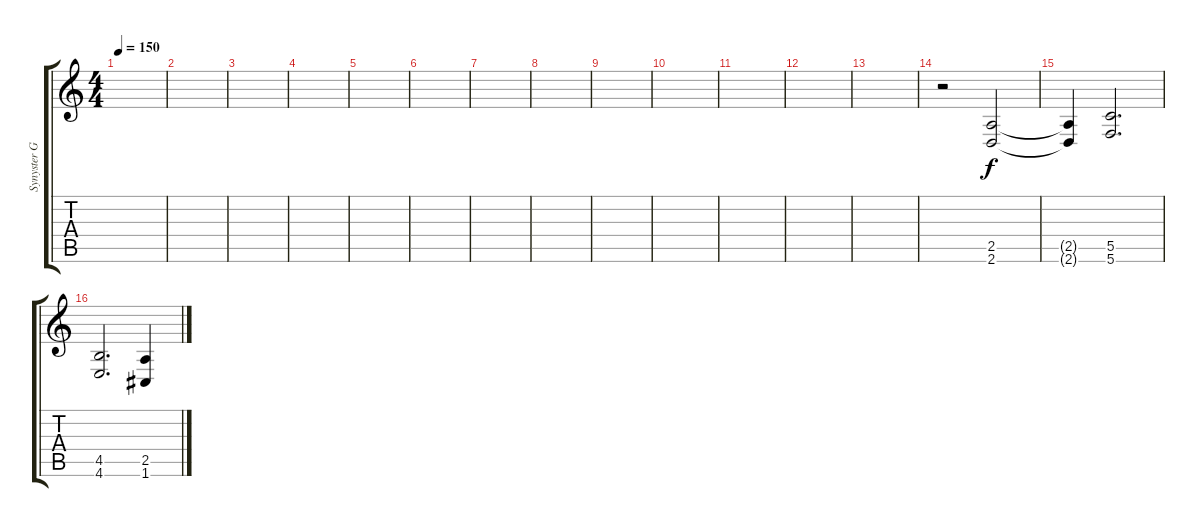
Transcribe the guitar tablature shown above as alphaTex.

\track ("Synyster Gates" "Synyster G") {instrument distortionguitar}
\staff {score tabs}
\tuning (D4 A3 F3 C3 G2 C2) {hide}
\ts (4 4)
\tempo 150
\clef g2
\ks c
|
|
|
|
|
|
|
|
|
|
|
|
|
r.2 (2.5 2.6).2 |
(2.5{t} 2.6{t}).4 (5.5 5.6).2{d} |
(4.5 4.6).2{d} (2.5 1.6).4
